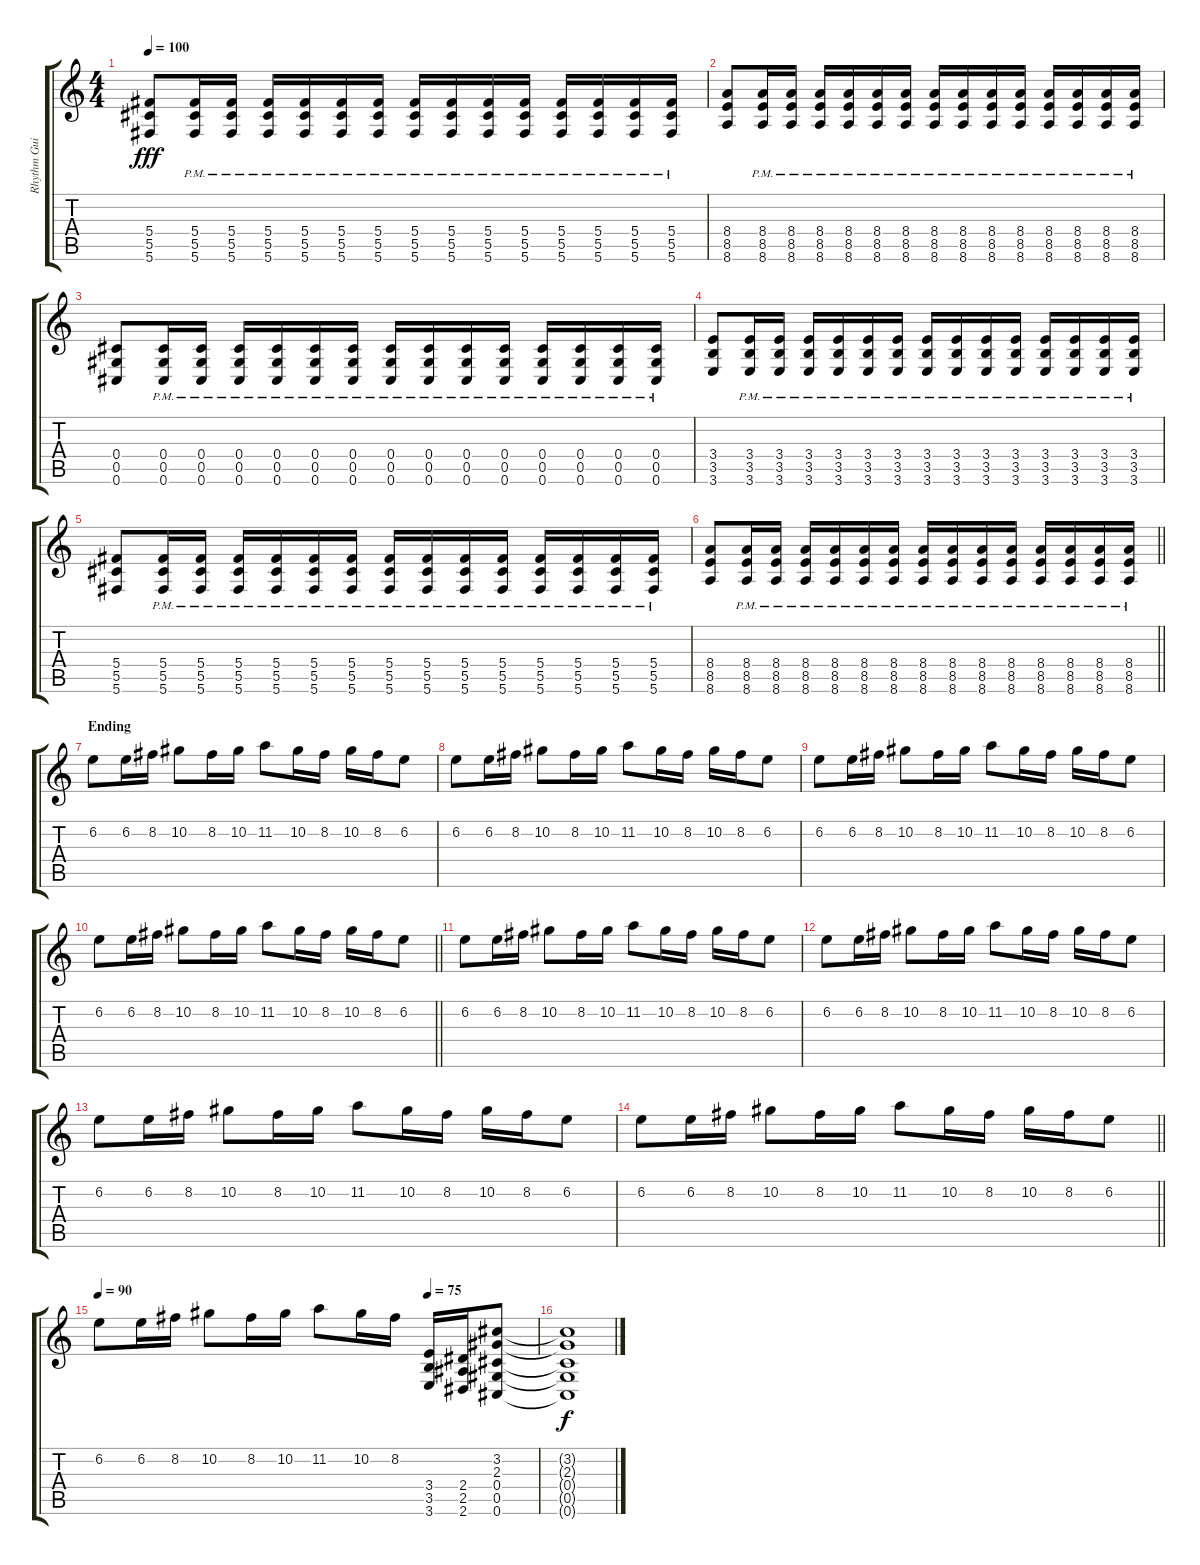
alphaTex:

\track ("Rhythm Guitar" "Rhythm Gui") {instrument distortionguitar}
\staff {score tabs}
\tuning (Eb4 Bb3 Gb3 Db3 Ab2 Db2) {hide}
\ts (4 4)
\tempo 100
\clef g2
\ks c
(5.4 5.5 5.6).8{dy fff} (5.4{pm} 5.5{pm} 5.6{pm}).16 (5.4{pm} 5.5{pm} 5.6{pm}).16 (5.4{pm} 5.5{pm} 5.6{pm}).16 (5.4{pm} 5.5{pm} 5.6{pm}).16 (5.4{pm} 5.5{pm} 5.6{pm}).16 (5.4{pm} 5.5{pm} 5.6{pm}).16 (5.4{pm} 5.5{pm} 5.6{pm}).16 (5.4{pm} 5.5{pm} 5.6{pm}).16 (5.4{pm} 5.5{pm} 5.6{pm}).16 (5.4{pm} 5.5{pm} 5.6{pm}).16 (5.4{pm} 5.5{pm} 5.6{pm}).16 (5.4{pm} 5.5{pm} 5.6{pm}).16 (5.4{pm} 5.5{pm} 5.6{pm}).16 (5.4{pm} 5.5{pm} 5.6{pm}).16 |
(8.4 8.5 8.6).8 (8.4{pm} 8.5{pm} 8.6{pm}).16 (8.4{pm} 8.5{pm} 8.6{pm}).16 (8.4{pm} 8.5{pm} 8.6{pm}).16 (8.4{pm} 8.5{pm} 8.6{pm}).16 (8.4{pm} 8.5{pm} 8.6{pm}).16 (8.4{pm} 8.5{pm} 8.6{pm}).16 (8.4{pm} 8.5{pm} 8.6{pm}).16 (8.4{pm} 8.5{pm} 8.6{pm}).16 (8.4{pm} 8.5{pm} 8.6{pm}).16 (8.4{pm} 8.5{pm} 8.6{pm}).16 (8.4{pm} 8.5{pm} 8.6{pm}).16 (8.4{pm} 8.5{pm} 8.6{pm}).16 (8.4{pm} 8.5{pm} 8.6{pm}).16 (8.4{pm} 8.5{pm} 8.6{pm}).16 |
(0.4 0.5 0.6).8 (0.4{pm} 0.5{pm} 0.6{pm}).16 (0.4{pm} 0.5{pm} 0.6{pm}).16 (0.4{pm} 0.5{pm} 0.6{pm}).16 (0.4{pm} 0.5{pm} 0.6{pm}).16 (0.4{pm} 0.5{pm} 0.6{pm}).16 (0.4{pm} 0.5{pm} 0.6{pm}).16 (0.4{pm} 0.5{pm} 0.6{pm}).16 (0.4{pm} 0.5{pm} 0.6{pm}).16 (0.4{pm} 0.5{pm} 0.6{pm}).16 (0.4{pm} 0.5{pm} 0.6{pm}).16 (0.4{pm} 0.5{pm} 0.6{pm}).16 (0.4{pm} 0.5{pm} 0.6{pm}).16 (0.4{pm} 0.5{pm} 0.6{pm}).16 (0.4{pm} 0.5{pm} 0.6{pm}).16 |
(3.4 3.5 3.6).8 (3.4{pm} 3.5{pm} 3.6{pm}).16 (3.4{pm} 3.5{pm} 3.6{pm}).16 (3.4{pm} 3.5{pm} 3.6{pm}).16 (3.4{pm} 3.5{pm} 3.6{pm}).16 (3.4{pm} 3.5{pm} 3.6{pm}).16 (3.4{pm} 3.5{pm} 3.6{pm}).16 (3.4{pm} 3.5{pm} 3.6{pm}).16 (3.4{pm} 3.5{pm} 3.6{pm}).16 (3.4{pm} 3.5{pm} 3.6{pm}).16 (3.4{pm} 3.5{pm} 3.6{pm}).16 (3.4{pm} 3.5{pm} 3.6{pm}).16 (3.4{pm} 3.5{pm} 3.6{pm}).16 (3.4{pm} 3.5{pm} 3.6{pm}).16 (3.4{pm} 3.5{pm} 3.6{pm}).16 |
(5.4 5.5 5.6).8 (5.4{pm} 5.5{pm} 5.6{pm}).16 (5.4{pm} 5.5{pm} 5.6{pm}).16 (5.4{pm} 5.5{pm} 5.6{pm}).16 (5.4{pm} 5.5{pm} 5.6{pm}).16 (5.4{pm} 5.5{pm} 5.6{pm}).16 (5.4{pm} 5.5{pm} 5.6{pm}).16 (5.4{pm} 5.5{pm} 5.6{pm}).16 (5.4{pm} 5.5{pm} 5.6{pm}).16 (5.4{pm} 5.5{pm} 5.6{pm}).16 (5.4{pm} 5.5{pm} 5.6{pm}).16 (5.4{pm} 5.5{pm} 5.6{pm}).16 (5.4{pm} 5.5{pm} 5.6{pm}).16 (5.4{pm} 5.5{pm} 5.6{pm}).16 (5.4{pm} 5.5{pm} 5.6{pm}).16 |
\barLineRight lightlight
(8.4 8.5 8.6).8 (8.4{pm} 8.5{pm} 8.6{pm}).16 (8.4{pm} 8.5{pm} 8.6{pm}).16 (8.4{pm} 8.5{pm} 8.6{pm}).16 (8.4{pm} 8.5{pm} 8.6{pm}).16 (8.4{pm} 8.5{pm} 8.6{pm}).16 (8.4{pm} 8.5{pm} 8.6{pm}).16 (8.4{pm} 8.5{pm} 8.6{pm}).16 (8.4{pm} 8.5{pm} 8.6{pm}).16 (8.4{pm} 8.5{pm} 8.6{pm}).16 (8.4{pm} 8.5{pm} 8.6{pm}).16 (8.4{pm} 8.5{pm} 8.6{pm}).16 (8.4{pm} 8.5{pm} 8.6{pm}).16 (8.4{pm} 8.5{pm} 8.6{pm}).16 (8.4{pm} 8.5{pm} 8.6{pm}).16 |
\section ("" "Ending")
6.2.8{volume 12 instrument distortionguitar} 6.2.16 8.2.16 10.2.8 8.2.16 10.2.16 11.2.8 10.2.16 8.2.16 10.2.16 8.2.16 6.2.8 |
6.2.8 6.2.16 8.2.16 10.2.8 8.2.16 10.2.16 11.2.8 10.2.16 8.2.16 10.2.16 8.2.16 6.2.8 |
6.2.8 6.2.16 8.2.16 10.2.8 8.2.16 10.2.16 11.2.8 10.2.16 8.2.16 10.2.16 8.2.16 6.2.8 |
\barLineRight lightlight
6.2.8 6.2.16 8.2.16 10.2.8 8.2.16 10.2.16 11.2.8 10.2.16 8.2.16 10.2.16 8.2.16 6.2.8 |
6.2.8 6.2.16 8.2.16 10.2.8 8.2.16 10.2.16 11.2.8 10.2.16 8.2.16 10.2.16 8.2.16 6.2.8 |
6.2.8 6.2.16 8.2.16 10.2.8 8.2.16 10.2.16 11.2.8 10.2.16 8.2.16 10.2.16 8.2.16 6.2.8 |
6.2.8 6.2.16 8.2.16 10.2.8 8.2.16 10.2.16 11.2.8 10.2.16 8.2.16 10.2.16 8.2.16 6.2.8 |
\barLineRight lightlight
6.2.8 6.2.16 8.2.16 10.2.8 8.2.16 10.2.16 11.2.8 10.2.16 8.2.16 10.2.16 8.2.16 6.2.8 |
\tempo 90
\tempo (75 0.75)
6.2.8 6.2.16 8.2.16 10.2.8 8.2.16 10.2.16 11.2.8 10.2.16 8.2.16 (3.4 3.5 3.6).16 (2.4 2.5 2.6).16 (3.2 2.3 0.4 0.5 0.6).8 |
(3.2{t} 2.3{t} 0.4{t} 0.5{t} 0.6{t}).1{dy f}
